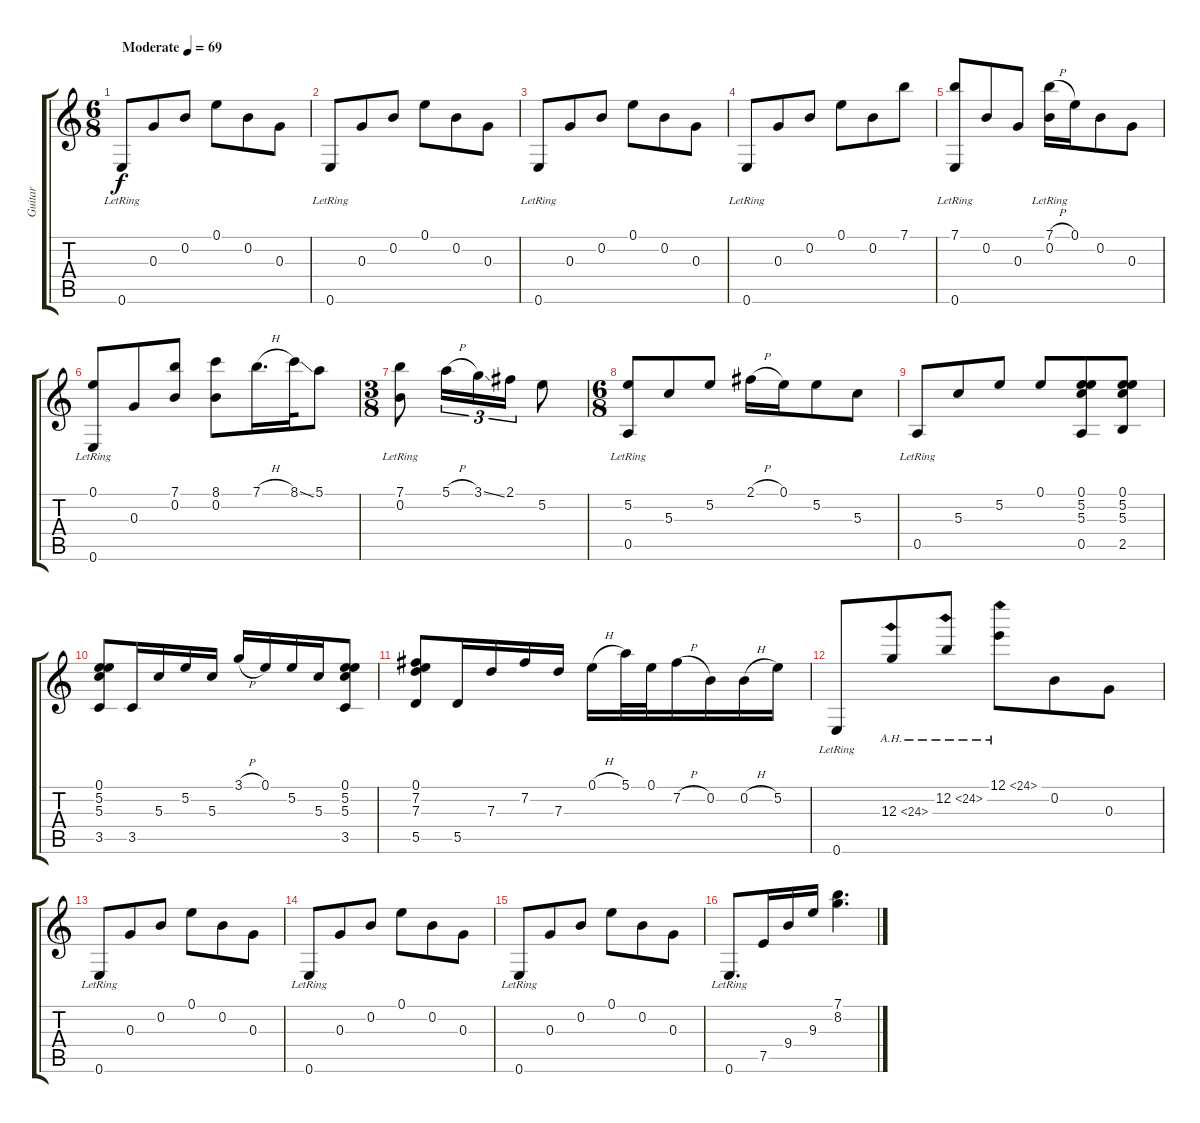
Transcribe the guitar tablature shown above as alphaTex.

\track ("Guitar" "Guitar") {instrument acousticguitarsteel}
\staff {score tabs}
\tuning (E4 B3 G3 D3 A2 E2) {hide}
\ts (6 8)
\tempo (69 "Moderate")
\clef g2
\ks c
0.6{lr}.8{dy f instrument acousticguitarsteel} 0.3.8 0.2.8 0.1.8 0.2.8 0.3.8 |
0.6{lr}.8 0.3.8 0.2.8 0.1.8 0.2.8 0.3.8 |
0.6{lr}.8 0.3.8 0.2.8 0.1.8 0.2.8 0.3.8 |
0.6{lr}.8 0.3.8 0.2.8 0.1.8 0.2.8 7.1.8 |
(7.1 0.6{lr}).8 0.2.8 0.3.8 (7.1{h} 0.2{lr}).16 0.1.16 0.2.8 0.3.8 |
(0.1 0.6{lr}).8 0.3.8 (7.1 0.2).8 (8.1 0.2).8 7.1{h}.16{d} 8.1{ss}.32 5.1.8 |
\ts (3 8)
(7.1 0.2{lr}).8 5.1{h}.16{tu (3 2)} 3.1{ss}.16{tu (3 2)} 2.1.16{tu (3 2)} 5.2.8 |
\ts (6 8)
(5.2 0.5{lr}).8 5.3.8 5.2.8 2.1{h}.16 0.1.16 5.2.8 5.3.8 |
0.5{lr}.8 5.3.8 5.2.8 0.1.8 (0.1 5.2 5.3 0.5).8 (0.1 5.2 5.3 2.5).8 |
(0.1 5.2 5.3 3.5).8 3.5.16 5.3.16 5.2.16 5.3.16 3.1{h}.16 0.1.16 5.2.16 5.3.16 (0.1 5.2 5.3 3.5).8 |
(0.1 7.2 7.3 5.5).8 5.5.16 7.3.16 7.2.16 7.3.16 0.1{h}.16 5.1.32 0.1.32 7.2{h}.16 0.2.16 0.2{h}.16 5.2.16 |
0.6{lr}.8 12.3{ah 12}.8 12.2{ah 12}.8 12.1{ah 12}.8 0.2.8 0.3.8 |
0.6{lr}.8 0.3.8 0.2.8 0.1.8 0.2.8 0.3.8 |
0.6{lr}.8 0.3.8 0.2.8 0.1.8 0.2.8 0.3.8 |
0.6{lr}.8 0.3.8 0.2.8 0.1.8 0.2.8 0.3.8 |
0.6{lr}.8{d} 7.5.16 9.4.16 9.3.16 (7.1 8.2).4{d}
